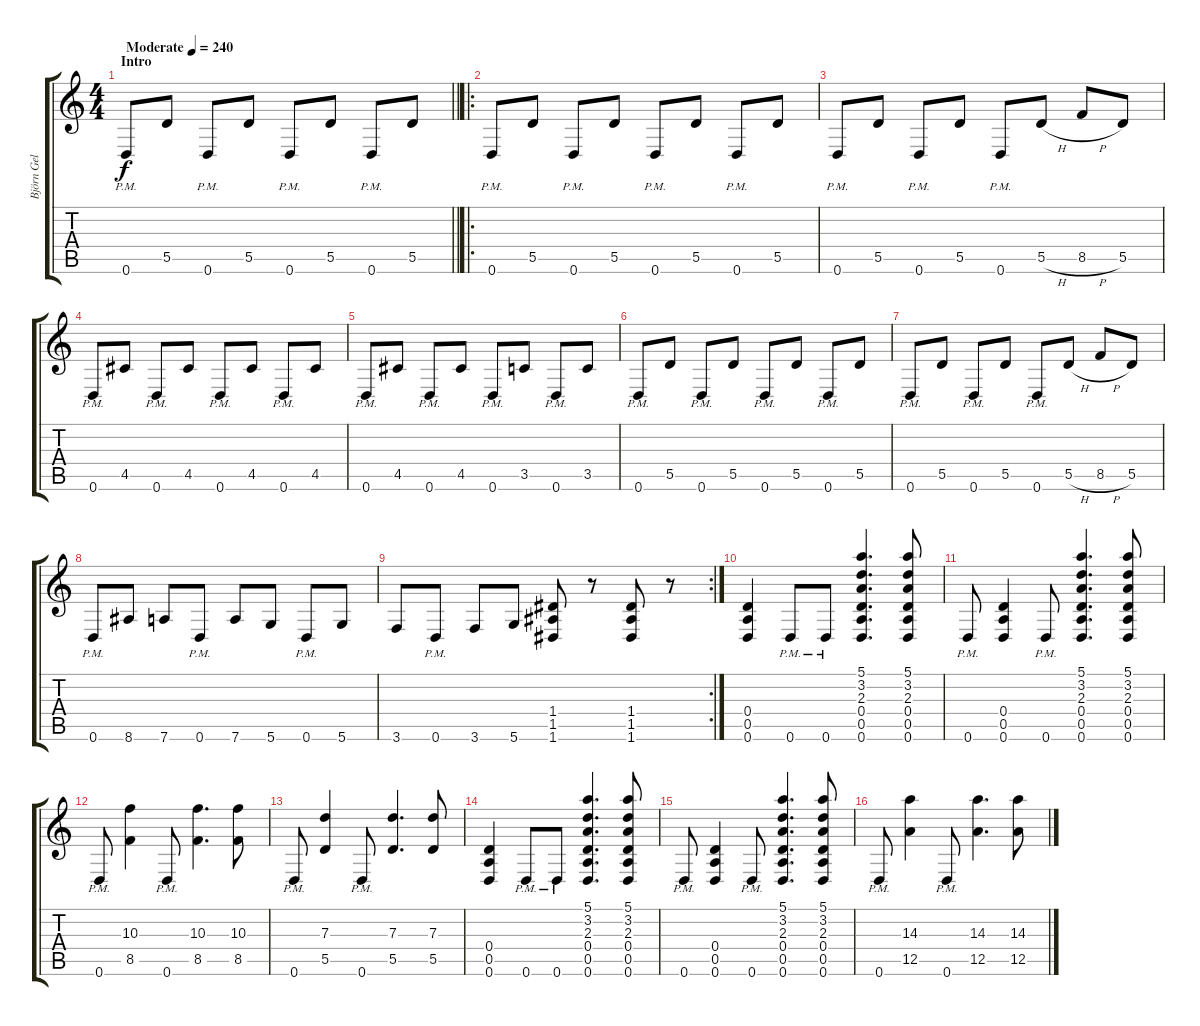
\track (" Björn Gelotte" " Björn Gel") {instrument overdrivenguitar}
\staff {score tabs}
\tuning (E4 B3 G3 D3 A2 D2) {hide}
\ts (4 4)
\section ("" "Intro")
\tempo (240 "Moderate")
\clef g2
\barLineRight lightlight
\ks c
0.6{pm}.8{dy f instrument overdrivenguitar} 5.5.8 0.6{pm}.8 5.5.8 0.6{pm}.8 5.5.8 0.6{pm}.8 5.5.8 |
\ro
0.6{pm}.8 5.5.8 0.6{pm}.8 5.5.8 0.6{pm}.8 5.5.8 0.6{pm}.8 5.5.8 |
0.6{pm}.8 5.5.8 0.6{pm}.8 5.5.8 0.6{pm}.8 5.5{h}.8 8.5{h}.8 5.5.8 |
0.6{pm}.8 4.5.8 0.6{pm}.8 4.5.8 0.6{pm}.8 4.5.8 0.6{pm}.8 4.5.8 |
0.6{pm}.8 4.5.8 0.6{pm}.8 4.5.8 0.6{pm}.8 3.5.8 0.6{pm}.8 3.5.8 |
0.6{pm}.8 5.5.8 0.6{pm}.8 5.5.8 0.6{pm}.8 5.5.8 0.6{pm}.8 5.5.8 |
0.6{pm}.8 5.5.8 0.6{pm}.8 5.5.8 0.6{pm}.8 5.5{h}.8 8.5{h}.8 5.5.8 |
0.6{pm}.8 8.6.8 7.6.8 0.6{pm}.8 7.6.8 5.6.8 0.6{pm}.8 5.6.8 |
\rc 2
3.6.8 0.6{pm}.8 3.6.8 5.6.8 (1.4 1.5 1.6).8 r.8 (1.4 1.5 1.6).8 r.8 |
(0.4 0.5 0.6).4 0.6{pm}.8 0.6{pm}.8 (5.1 3.2 2.3 0.4 0.5 0.6).4{d} (5.1 3.2 2.3 0.4 0.5 0.6).8 |
0.6{pm}.8 (0.4 0.5 0.6).4 0.6{pm}.8 (5.1 3.2 2.3 0.4 0.5 0.6).4{d} (5.1 3.2 2.3 0.4 0.5 0.6).8 |
0.6{pm}.8 (10.3 8.5).4 0.6{pm}.8 (10.3 8.5).4{d} (10.3 8.5).8 |
0.6{pm}.8 (7.3 5.5).4 0.6{pm}.8 (7.3 5.5).4{d} (7.3 5.5).8 |
(0.4 0.5 0.6).4 0.6{pm}.8 0.6{pm}.8 (5.1 3.2 2.3 0.4 0.5 0.6).4{d} (5.1 3.2 2.3 0.4 0.5 0.6).8 |
0.6{pm}.8 (0.4 0.5 0.6).4 0.6{pm}.8 (5.1 3.2 2.3 0.4 0.5 0.6).4{d} (5.1 3.2 2.3 0.4 0.5 0.6).8 |
0.6{pm}.8 (14.3 12.5).4 0.6{pm}.8 (14.3 12.5).4{d} (14.3 12.5).8
